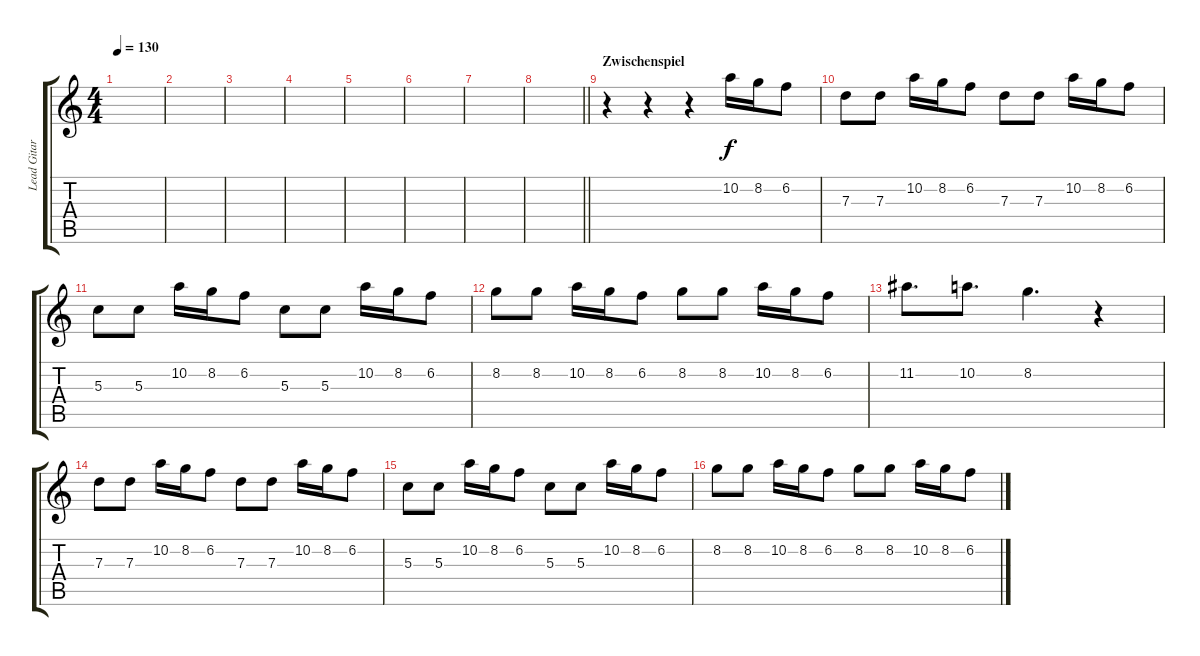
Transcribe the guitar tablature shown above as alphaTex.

\track ("Lead Gitarre" "Lead Gitar") {instrument distortionguitar}
\staff {score tabs}
\tuning (E4 B3 G3 D3 A2 D2) {hide}
\ts (4 4)
\tempo 130
\clef g2
\ks c
|
|
|
|
|
|
|
\barLineRight lightlight
|
\section ("" "Zwischenspiel")
r.4 r.4 r.4 10.2.16 8.2.16 6.2.8 |
7.3.8 7.3.8 10.2.16 8.2.16 6.2.8 7.3.8 7.3.8 10.2.16 8.2.16 6.2.8 |
5.3.8 5.3.8 10.2.16 8.2.16 6.2.8 5.3.8 5.3.8 10.2.16 8.2.16 6.2.8 |
8.2.8 8.2.8 10.2.16 8.2.16 6.2.8 8.2.8 8.2.8 10.2.16 8.2.16 6.2.8 |
11.2.8{d} 10.2.8{d} 8.2.4{d} r.4 |
7.3.8 7.3.8 10.2.16 8.2.16 6.2.8 7.3.8 7.3.8 10.2.16 8.2.16 6.2.8 |
5.3.8 5.3.8 10.2.16 8.2.16 6.2.8 5.3.8 5.3.8 10.2.16 8.2.16 6.2.8 |
8.2.8 8.2.8 10.2.16 8.2.16 6.2.8 8.2.8 8.2.8 10.2.16 8.2.16 6.2.8
